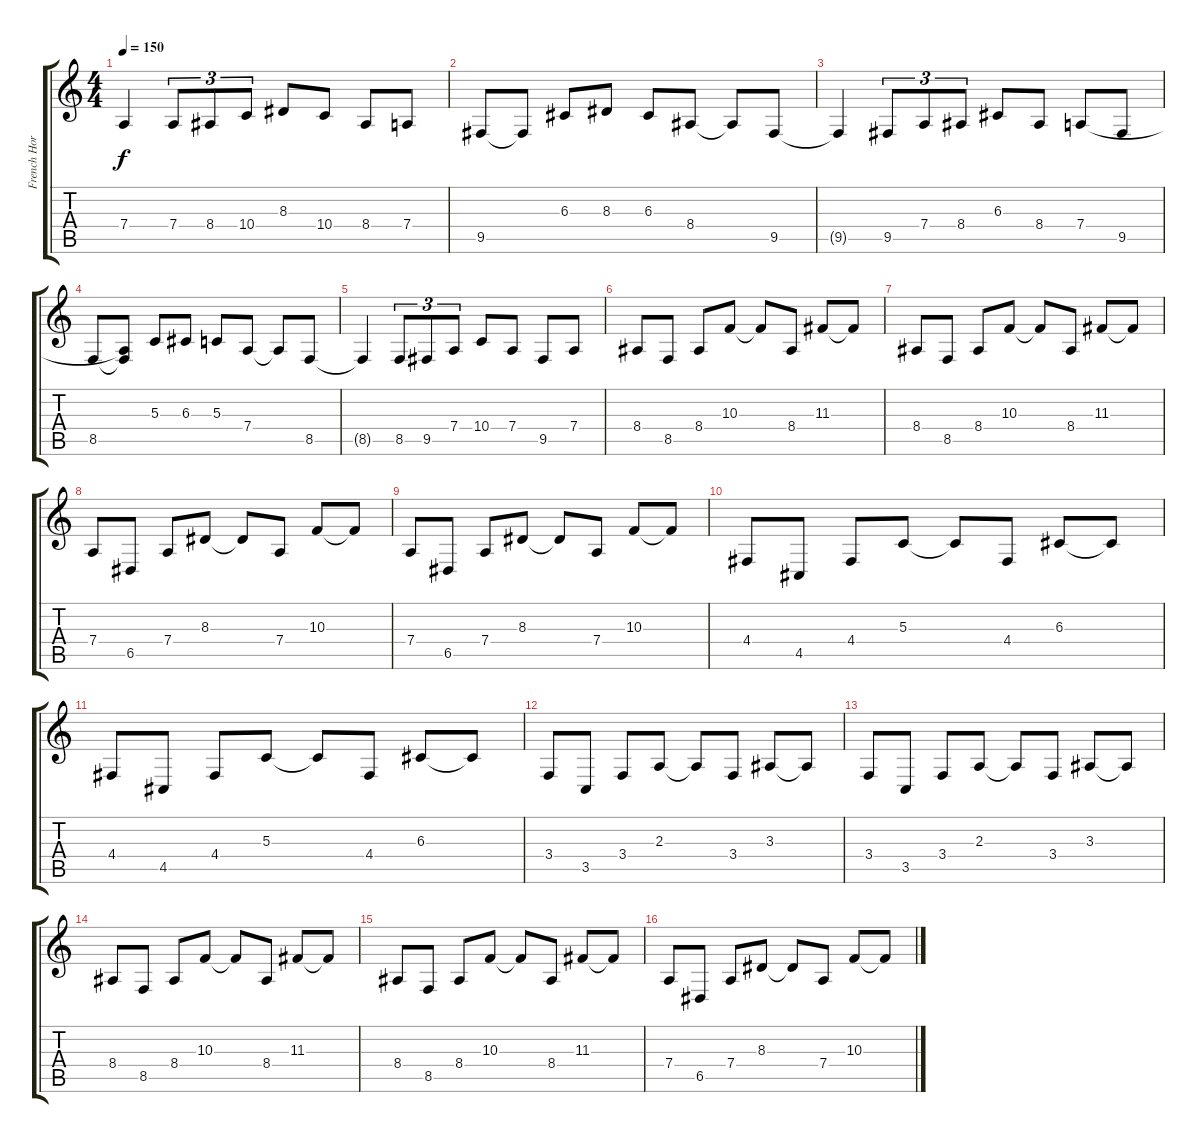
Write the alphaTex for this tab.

\track ("French Horn" "French Hor") {instrument frenchhorn}
\staff {score tabs}
\tuning (E4 B3 G3 D3 A2 E2) {hide}
\ts (4 4)
\tempo 150
\clef g2
\ks c
7.4{t}.4{dy f} 7.4.8{tu (3 2)} 8.4.8{tu (3 2)} 10.4.8{tu (3 2)} 8.3.8 10.4.8 8.4.8 7.4.8 |
9.5.8 9.5{t}.8 6.3.8 8.3.8 6.3.8 8.4.8 8.4{t}.8 9.5.8 |
9.5{t}.4 9.5.8{tu (3 2)} 7.4.8{tu (3 2)} 8.4.8{tu (3 2)} 6.3.8 8.4.8 7.4.8 9.5.8 |
8.5.8 (7.4{t} 8.5{t}).8 5.3.8 6.3.8 5.3.8 7.4.8 7.4{t}.8 8.5.8 |
8.5{t}.4 8.5.8{tu (3 2)} 9.5.8{tu (3 2)} 7.4.8{tu (3 2)} 10.4.8 7.4.8 9.5.8 7.4.8 |
8.4.8 8.5.8 8.4.8 10.3.8 10.3{t}.8 8.4.8 11.3.8 11.3{t}.8 |
8.4.8 8.5.8 8.4.8 10.3.8 10.3{t}.8 8.4.8 11.3.8 11.3{t}.8 |
7.4.8 6.5.8 7.4.8 8.3.8 8.3{t}.8 7.4.8 10.3.8 10.3{t}.8 |
7.4.8 6.5.8 7.4.8 8.3.8 8.3{t}.8 7.4.8 10.3.8 10.3{t}.8 |
4.4.8 4.5.8 4.4.8 5.3.8 5.3{t}.8 4.4.8 6.3.8 6.3{t}.8 |
4.4.8 4.5.8 4.4.8 5.3.8 5.3{t}.8 4.4.8 6.3.8 6.3{t}.8 |
3.4.8 3.5.8 3.4.8 2.3.8 2.3{t}.8 3.4.8 3.3.8 3.3{t}.8 |
3.4.8 3.5.8 3.4.8 2.3.8 2.3{t}.8 3.4.8 3.3.8 3.3{t}.8 |
8.4.8 8.5.8 8.4.8 10.3.8 10.3{t}.8 8.4.8 11.3.8 11.3{t}.8 |
8.4.8 8.5.8 8.4.8 10.3.8 10.3{t}.8 8.4.8 11.3.8 11.3{t}.8 |
7.4.8 6.5.8 7.4.8 8.3.8 8.3{t}.8 7.4.8 10.3.8 10.3{t}.8
